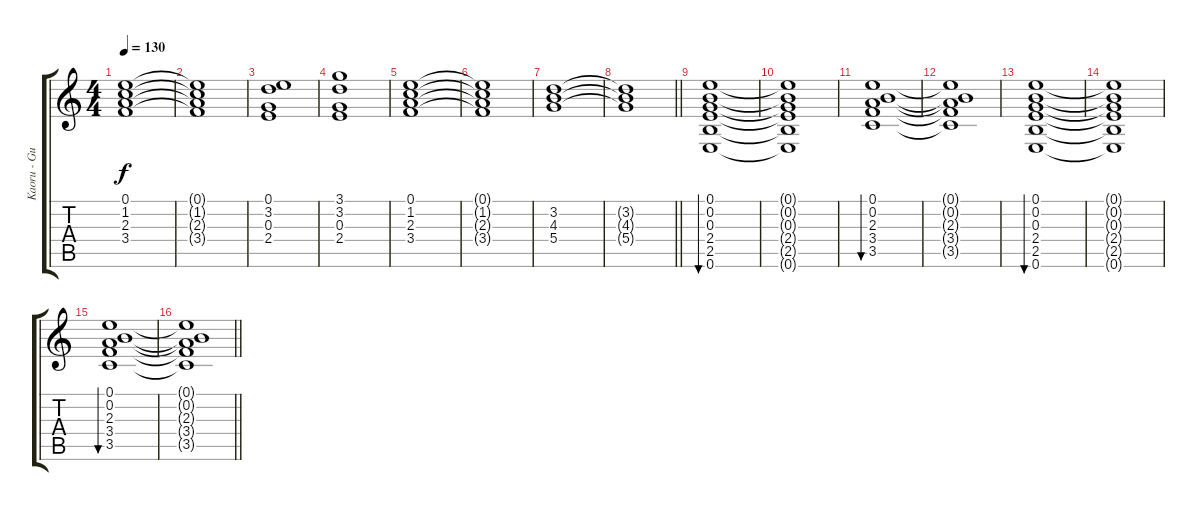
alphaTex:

\track ("Kaoru - Guitar 1" "Kaoru - Gu") {instrument overdrivenguitar}
\staff {score tabs}
\tuning (E4 B3 G3 D3 A2 E2) {hide}
\ts (4 4)
\tempo 130
\clef g2
\ks c
(0.1 1.2 2.3 3.4).1{dy f} |
(0.1{t} 1.2{t} 2.3{t} 3.4{t}).1 |
(0.1 3.2 0.3 2.4).1 |
(3.1 3.2 0.3 2.4).1 |
(0.1 1.2 2.3 3.4).1 |
(0.1{t} 1.2{t} 2.3{t} 3.4{t}).1 |
(3.2 4.3 5.4).1 |
\barLineRight lightlight
(3.2{t} 4.3{t} 5.4{t}).1 |
(0.1 0.2 0.3 2.4 2.5 0.6).1{bu 480} |
(0.1{t} 0.2{t} 0.3{t} 2.4{t} 2.5{t} 0.6{t}).1 |
(0.1 0.2 2.3 3.4 3.5).1{bu 480} |
(0.1{t} 0.2{t} 2.3{t} 3.4{t} 3.5{t}).1 |
(0.1 0.2 0.3 2.4 2.5 0.6).1{bu 480} |
(0.1{t} 0.2{t} 0.3{t} 2.4{t} 2.5{t} 0.6{t}).1 |
(0.1 0.2 2.3 3.4 3.5).1{bu 480} |
\barLineRight lightlight
(0.1{t} 0.2{t} 2.3{t} 3.4{t} 3.5{t}).1
